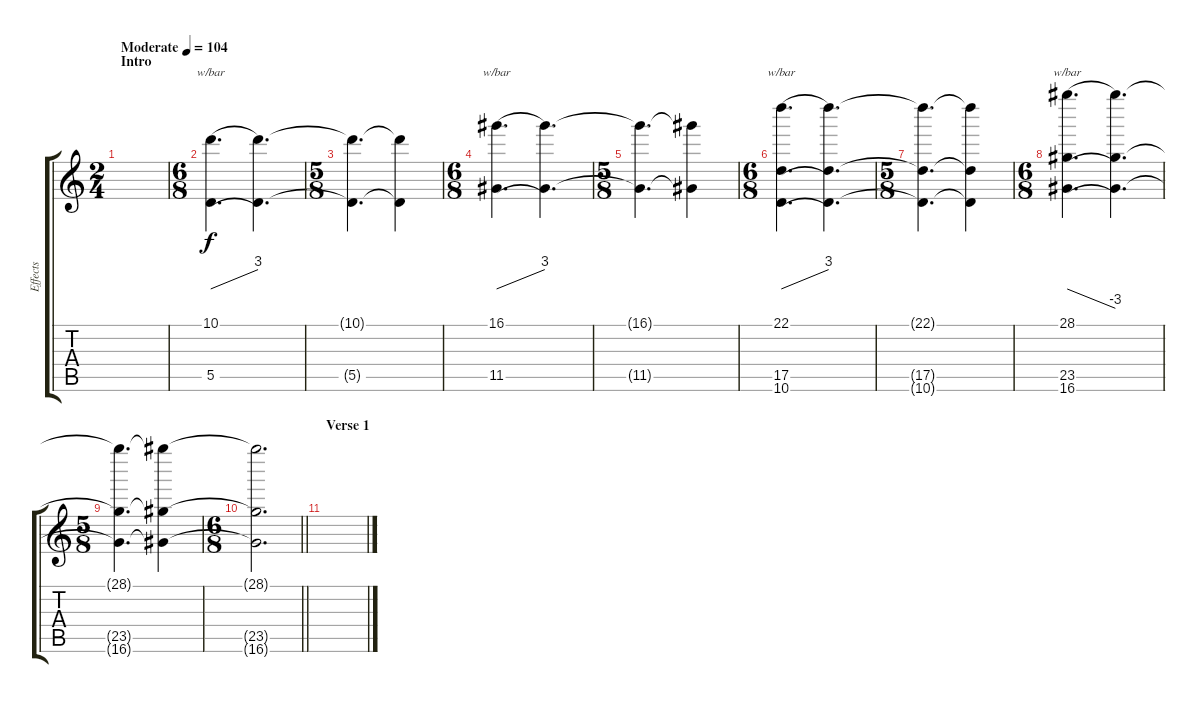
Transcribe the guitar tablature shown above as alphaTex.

\track ("Effects" "Effects") {instrument guitarharmonics}
\staff {score tabs}
\tuning (E4 B3 G3 D3 A2 E2) {hide}
\ts (2 4)
\section ("" "Intro")
\tempo (104 "Moderate")
\clef g2
\ks c
|
\ts (6 8)
(10.1 5.5).4{d tbe (dive default 0 0 60 12)} (10.1{t} 5.5{t}).4{d volume 13} |
\ts (5 8)
(10.1{t} 5.5{t}).4{d} (10.1{t} 5.5{t}).4 |
\ts (6 8)
(16.1 11.5).4{d tbe (dive default 0 0 60 12) volume 6} (16.1{t} 11.5{t}).4{d volume 13} |
\ts (5 8)
(16.1{t} 11.5{t}).4{d} (16.1{t} 11.5{t}).4 |
\ts (6 8)
(22.1 17.5 10.6).4{d tbe (dive default 0 0 60 12) volume 6} (22.1{t} 17.5{t} 10.6{t}).4{d volume 13} |
\ts (5 8)
(22.1{t} 17.5{t} 10.6{t}).4{d} (22.1{t} 17.5{t} 10.6{t}).4 |
\ts (6 8)
(28.1 23.5 16.6).4{d tbe (dive default 0 0 60 -12) volume 6} (28.1{t} 23.5{t} 16.6{t}).4{d volume 13} |
\ts (5 8)
(28.1{t} 23.5{t} 16.6{t}).4{d} (28.1{t} 23.5{t} 16.6{t}).4 |
\ts (6 8)
\barLineRight lightlight
(28.1{t} 23.5{t} 16.6{t}).2{d} |
\section ("" "Verse 1")
